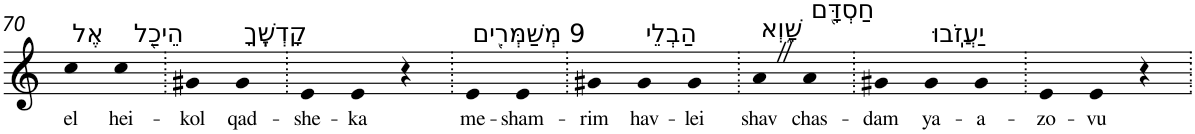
**kern	**text
*part1	*part1
*staff1	*staff1
*I"Piano	*
*I'Pno	*
!!LO:PB:g=z
*clefG2	*
*k[]	*
=70	=70
!LO:TX:a:t=אֶל	!
!	!LO:LY:b
4cc	el
!LO:TX:a:t=הֵיכַ֖ל	!
!	!LO:LY:b
4cc	hei-
=71.	=71.
!	!LO:LY:b
4g#X	-kol
!LO:TX:a:t=קָדְשֶֽׁךָ	!
!	!LO:LY:b
4g#	qad-
=72.	=72.
!	!LO:LY:b
4e	-she-
!	!LO:LY:b
4e	-ka
4r	.
=73.	=73.
!LO:TX:a:t=9 מְשַׁמְּרִ֖ים	!
!	!LO:LY:b
4e	me-
!	!LO:LY:b
4e	-sham-
=74.	=74.
!	!LO:LY:b
4g#X	-rim
!LO:TX:a:t=הַבְלֵי	!
!	!LO:LY:b
4g#	hav-
!	!LO:LY:b
4g#	-lei
=75.	=75.
!LO:TX:a:t=שָׁ֑וְא	!
!	!LO:LY:b
4aZ	shav
!LO:TX:a:t=חַסְדָּ֖ם	!
!	!LO:LY:b
4a	chas-
=76.	=76.
!	!LO:LY:b
4g#X	-dam
!LO:TX:a:t=יַעֲזֹֽבוּ	!
!	!LO:LY:b
4g#	ya-
!	!LO:LY:b
4g#	-a-
=77.	=77.
!	!LO:LY:b
4e	-zo-
!	!LO:LY:b
4e	-vu
4r	.
=.	=.
*-	*-
